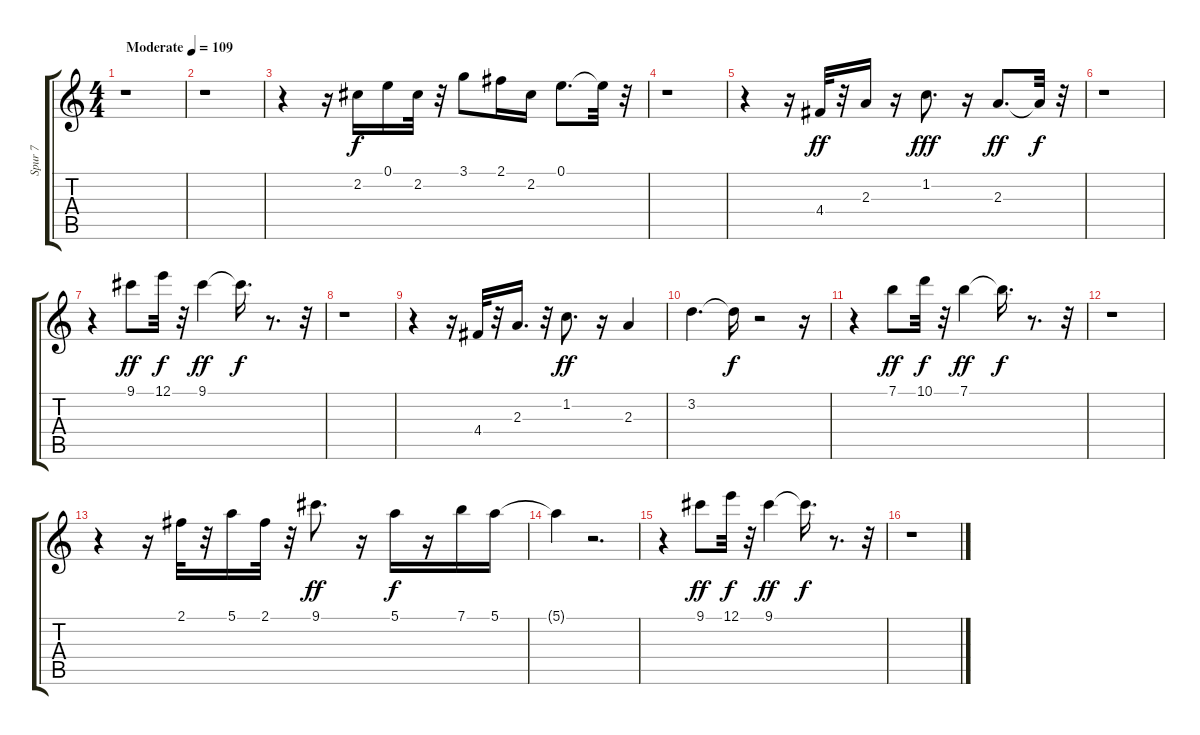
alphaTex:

\track ("Spur 7" "Spur 7") {instrument overdrivenguitar}
\staff {score tabs}
\tuning (E4 B3 G3 D3 A2 E2) {hide}
\ts (4 4)
\tempo (109 "Moderate")
\clef g2
\ks c
r.1{dy f instrument overdrivenguitar} |
r.1 |
r.4 r.16 2.2.16 0.1.16 2.2.32 r.32 3.1.8 2.1.16 2.2.16 0.1.8{d} 0.1{t}.32 r.32 |
r.1 |
r.4 r.16 4.4.32{dy ff} r.32 2.3.16 r.16 1.2.8{d dy fff} r.16 2.3.8{d dy ff} 2.3{t}.32{dy f} r.32 |
r.1 |
r.4 9.1.8{dy ff} 12.1.32{dy f} r.32 9.1.4{dy ff} 9.1{t}.16{d dy f} r.8{d} r.32 |
r.1 |
r.4 r.16 4.4.32 r.32 2.3.16{d} r.32 1.2.8{d dy ff} r.16 2.3.4 |
3.2.4{d} 3.2{t}.16{dy f} r.2 r.16 |
r.4 7.1.8{dy ff} 10.1.32{dy f} r.32 7.1.4{dy ff} 7.1{t}.16{d dy f} r.8{d} r.32 |
r.1 |
r.4 r.16 2.1.32 r.32 5.1.16 2.1.32 r.32 9.1.8{d dy ff} r.16 5.1.16{dy f} r.16 7.1.16 5.1.16 |
5.1{t}.4 r.2{d} |
r.4 9.1.8{dy ff} 12.1.32{dy f} r.32 9.1.4{dy ff} 9.1{t}.16{d dy f} r.8{d} r.32 |
r.1
